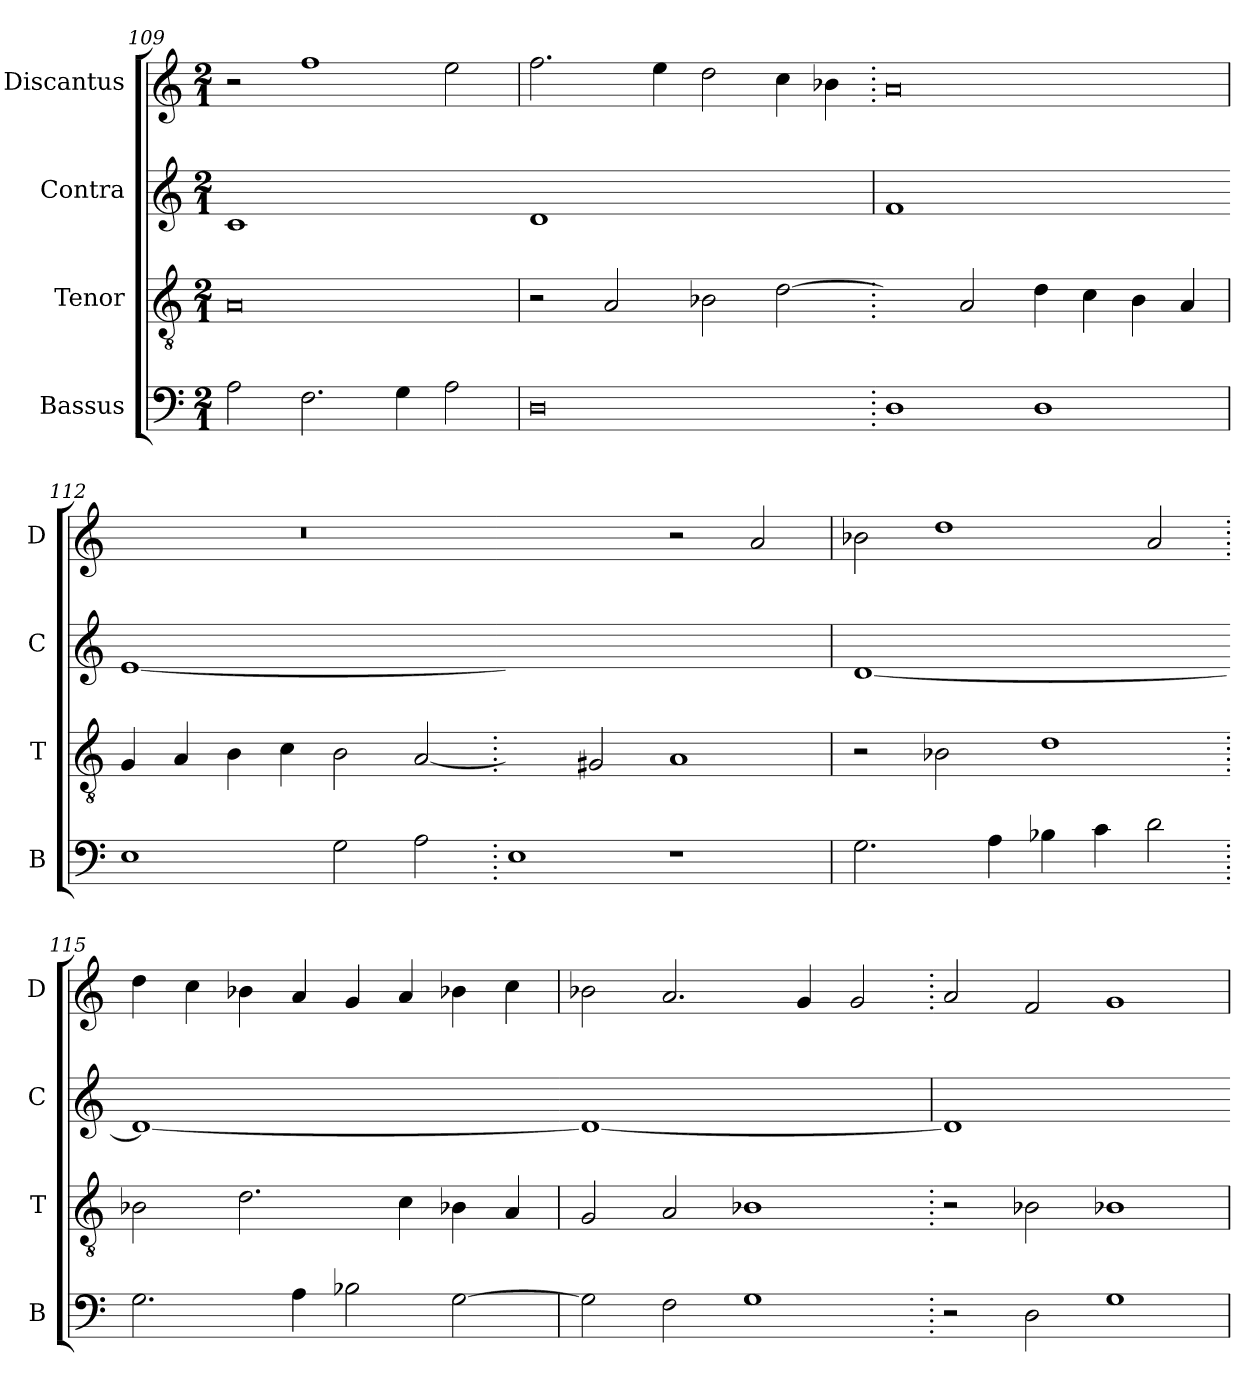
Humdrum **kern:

**kern	**kern	**kern	**kern
*part4	*part3	*part2	*part1
*staff4	*staff3	*staff2	*staff1
*I"Bassus	*I"Tenor	*I"Contra	*I"Discantus
*I'B	*I'T	*I'C	*I'D
*clefF4	*clefGv2	*clefG2	*clefG2
*k[]	*k[]	*k[]	*k[]
*M2/1	*M2/1	*M2/1	*M2/1
=109	=109	=109	=109
!	!	!LO:N:vis=1	!
2A\	0A	0c	2r
2.F\	.	.	1ff
4G\	.	.	.
2A\	.	.	2ee\
=110	=110	=110-	=110
!	!	!LO:N:vis=1	!
0D	2r	0d	2.ff\
.	2A/	.	.
.	.	.	4ee\
.	2B-X\	.	2dd\
.	[2d\	.	4cc\
.	.	.	4b-X\
=111.	=111.	=111	=111.
!	!	!LO:N:vis=1	!
1D	2d\yy]	0f	0a
.	2A/	.	.
1D	4d\	.	.
.	4c\	.	.
.	4B\	.	.
.	4A/	.	.
=112	=112	=112-	=112
!	!	!LO:N:vis=1	!
1E	4G/	[0e	0r
.	4A/	.	.
.	4B\	.	.
.	4c\	.	.
2G\	2B\	.	.
2A\	[2A/	.	.
=113.	=113.	=113-	=113.
!	!	!LO:N:vis=1	!
1E	2A/yy]	0eyy]	1ryy
.	2G#X/	.	.
1r	1A	.	2r
.	.	.	2a/
=114	=114	=114	=114
!	!	!LO:N:vis=1	!
2.G\	2r	[0d	2b-X\
.	2B-X\	.	1dd
4A\	.	.	.
4B-X\	1d	.	.
4c\	.	.	.
2d\	.	.	2a/
=115.	=115.	=115-	=115.
!	!	!LO:N:vis=1	!
2.G\	2B-X\	0d_	4dd\
.	.	.	4cc\
.	2.d\	.	4b-X\
4A\	.	.	4a/
2B-X\	.	.	4g/
.	4c\	.	4a/
[2G\	4B-X\	.	4b-X\
.	4A/	.	4cc\
=116	=116	=116-	=116
!	!	!LO:N:vis=1	!
2G\]	2G/	0d_	2b-X\
2F\	2A/	.	2.a/
1G	1B-X	.	.
.	.	.	4g/
.	.	.	2g/
=117.	=117.	=117	=117.
!	!	!LO:N:vis=1	!
2r	2r	0d]	2a/
2D\	2B-X\	.	2f/
1G	1B-X	.	1g
=	=	=-	=
*-	*-	*-	*-
